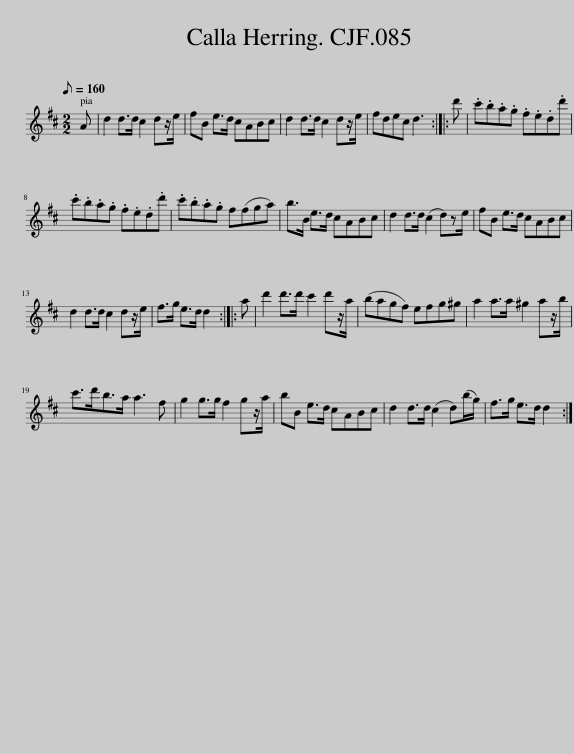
X:1
L:1/8
Q:1/8=160
M:2/2
I:linebreak $
K:D
V:1 treble
V:1
 A | d2 d>d c2 dz/e/ | fB e>d cABc | d2 d>d c2 dz/e/ | fdec d3 :: %5
 d' | .c'.b.a.g .f.e.d.d' |$ .c'.b.a.g .f.e.d.d' | .c'.b.a.g f(fga) | b>B e>d cABc | %10
 d2 d>d (c2 d)ze/ | fB e>d cABc |$ d2 d>d c2 dz/e/ | f>g e>d d2 :: a | %15
 d'2 d'>d' c'2 d'z/a/ | (bagf) efg^g | a2 a>a ^g2 az/b/ |$ c'>d'b>a a3 f | g2 g>g f2 gz/a/ | %20
 bB e>d cABc | d2 d>d (c2 d)(b/g/) | f>g e>d d2 :| %23
